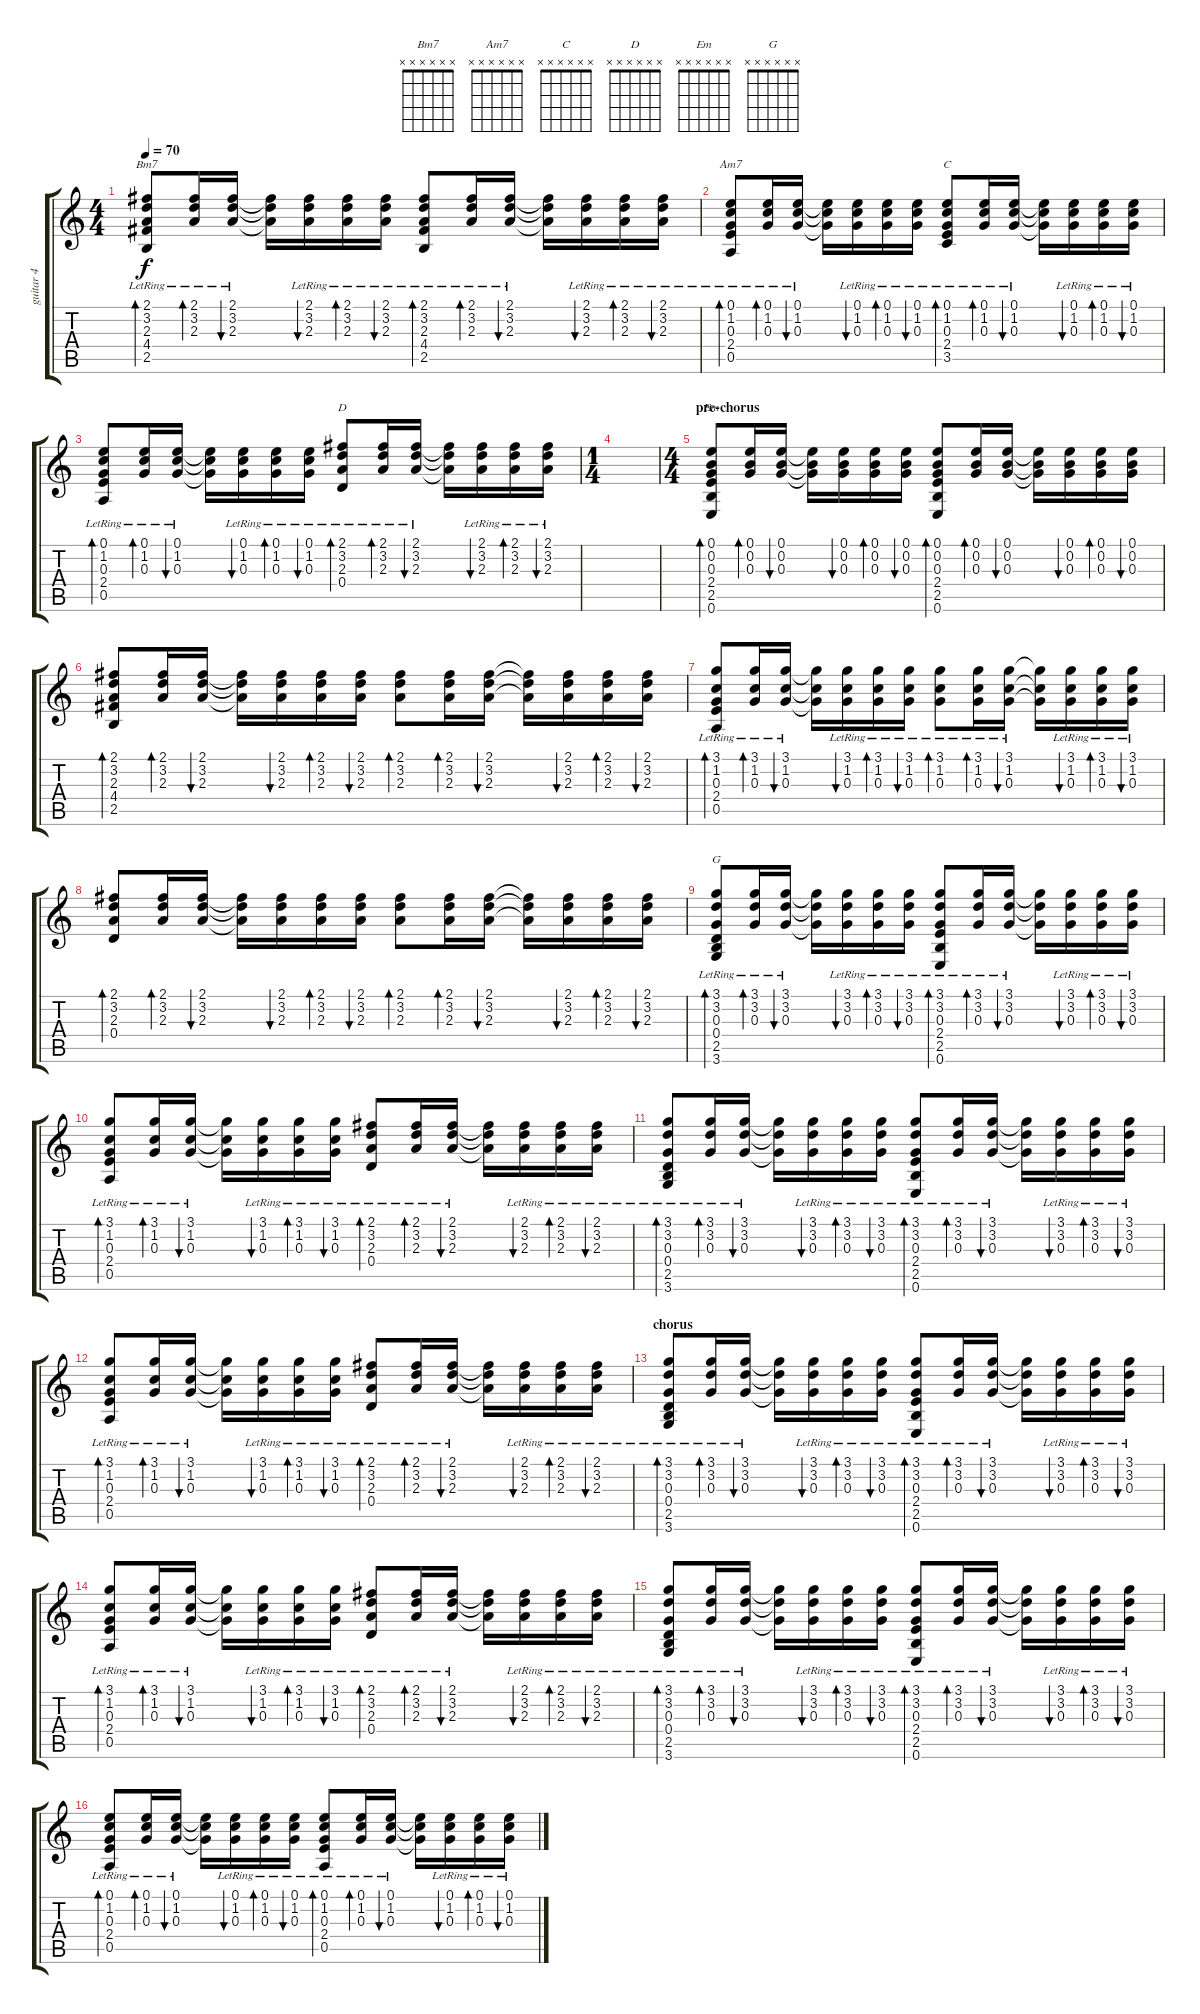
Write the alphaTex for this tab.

\track ("guitar 4" "guitar 4") {instrument electricguitarclean}
\staff {score tabs}
\tuning (E4 B3 G3 D3 A2 E2) {hide}
\chord ("Bm7" x x x x x x) {firstfret 0}
\chord ("Am7" x x x x x x) {firstfret 0}
\chord ("C" x x x x x x) {firstfret 0}
\chord ("D" x x x x x x) {firstfret 0}
\chord ("Em" x x x x x x) {firstfret 0}
\chord ("G" x x x x x x) {firstfret 0}
\ts (4 4)
\tempo 70
\clef g2
\ks c
(2.1{lr} 3.2{lr} 2.3{lr} 4.4{lr} 2.5{lr}).8{bd 60 ch "Bm7" dy f} (2.1{lr} 3.2{lr} 2.3{lr}).16{bd 60} (2.1{lr} 3.2{lr} 2.3{lr}).16{bu 60} (2.1{t} 3.2{t} 2.3{t}).16 (2.1{lr} 3.2{lr} 2.3{lr}).16{bu 60} (2.1{lr} 3.2{lr} 2.3{lr}).16{bd 60} (2.1{lr} 3.2{lr} 2.3{lr}).16{bu 60} (2.1{lr} 3.2{lr} 2.3{lr} 4.4{lr} 2.5{lr}).8{bd 60} (2.1{lr} 3.2{lr} 2.3{lr}).16{bd 60} (2.1{lr} 3.2{lr} 2.3{lr}).16{bu 60} (2.1{t} 3.2{t} 2.3{t}).16 (2.1{lr} 3.2{lr} 2.3{lr}).16{bu 60} (2.1{lr} 3.2{lr} 2.3{lr}).16{bd 60} (2.1{lr} 3.2{lr} 2.3{lr}).16{bu 60} |
(0.1{lr} 1.2{lr} 0.3{lr} 2.4{lr} 0.5{lr}).8{bd 60 ch "Am7"} (0.1{lr} 1.2{lr} 0.3{lr}).16{bd 60} (0.1{lr} 1.2{lr} 0.3{lr}).16{bu 60} (0.1{t} 1.2{t} 0.3{t}).16 (0.1{lr} 1.2{lr} 0.3{lr}).16{bu 60} (0.1{lr} 1.2{lr} 0.3{lr}).16{bd 60} (0.1{lr} 1.2{lr} 0.3{lr}).16{bu 60} (0.1{lr} 1.2{lr} 0.3{lr} 2.4{lr} 3.5{lr}).8{bd 60 ch "C"} (0.1{lr} 1.2{lr} 0.3{lr}).16{bd 60} (0.1{lr} 1.2{lr} 0.3{lr}).16{bu 60} (0.1{t} 1.2{t} 0.3{t}).16 (0.1{lr} 1.2{lr} 0.3{lr}).16{bu 60} (0.1{lr} 1.2{lr} 0.3{lr}).16{bd 60} (0.1{lr} 1.2{lr} 0.3{lr}).16{bu 60} |
(0.1{lr} 1.2{lr} 0.3{lr} 2.4{lr} 0.5{lr}).8{bd 60} (0.1{lr} 1.2{lr} 0.3{lr}).16{bd 60} (0.1{lr} 1.2{lr} 0.3{lr}).16{bu 60} (0.1{t} 1.2{t} 0.3{t}).16 (0.1{lr} 1.2{lr} 0.3{lr}).16{bu 60} (0.1{lr} 1.2{lr} 0.3{lr}).16{bd 60} (0.1{lr} 1.2{lr} 0.3{lr}).16{bu 60} (2.1{lr} 3.2{lr} 2.3{lr} 0.4{lr}).8{bd 60 ch "D"} (2.1{lr} 3.2{lr} 2.3{lr}).16{bd 60} (2.1{lr} 3.2{lr} 2.3{lr}).16{bu 60} (2.1{t} 3.2{t} 2.3{t}).16 (2.1{lr} 3.2{lr} 2.3{lr}).16{bu 60} (2.1{lr} 3.2{lr} 2.3{lr}).16{bd 60} (2.1{lr} 3.2{lr} 2.3{lr}).16{bu 60} |
\ts (1 4)
|
\ts (4 4)
\section ("" "pre-chorus")
(0.1 0.2 0.3 2.4 2.5 0.6).8{bd 60 ch "Em"} (0.1 0.2 0.3).16{bd 60} (0.1 0.2 0.3).16{bu 60} (0.1{t} 0.2{t} 0.3{t}).16 (0.1 0.2 0.3).16{bu 60} (0.1 0.2 0.3).16{bd 60} (0.1 0.2 0.3).16{bu 60} (0.1 0.2 0.3 2.4 2.5 0.6).8{bd 60} (0.1 0.2 0.3).16{bd 60} (0.1 0.2 0.3).16{bu 60} (0.1{t} 0.2{t} 0.3{t}).16 (0.1 0.2 0.3).16{bu 60} (0.1 0.2 0.3).16{bd 60} (0.1 0.2 0.3).16{bu 60} |
(2.1 3.2 2.3 4.4 2.5).8{bd 60} (2.1 3.2 2.3).16{bd 60} (2.1 3.2 2.3).16{bu 60} (2.1{t} 3.2{t} 2.3{t}).16 (2.1 3.2 2.3).16{bu 60} (2.1 3.2 2.3).16{bd 60} (2.1 3.2 2.3).16{bu 60} (2.1 3.2 2.3).8{bd 60} (2.1 3.2 2.3).16{bd 60} (2.1 3.2 2.3).16{bu 60} (2.1{t} 3.2{t} 2.3{t}).16 (2.1 3.2 2.3).16{bu 60} (2.1 3.2 2.3).16{bd 60} (2.1 3.2 2.3).16{bu 60} |
(3.1{lr} 1.2{lr} 0.3{lr} 2.4{lr} 0.5{lr}).8{bd 60} (3.1{lr} 1.2{lr} 0.3{lr}).16{bd 60} (3.1{lr} 1.2{lr} 0.3{lr}).16{bu 60} (3.1{t} 1.2{t} 0.3{t}).16 (3.1{lr} 1.2{lr} 0.3{lr}).16{bu 60} (3.1{lr} 1.2{lr} 0.3{lr}).16{bd 60} (3.1{lr} 1.2{lr} 0.3{lr}).16{bu 60} (3.1{lr} 1.2{lr} 0.3{lr}).8{bd 60} (3.1{lr} 1.2{lr} 0.3{lr}).16{bd 60} (3.1{lr} 1.2{lr} 0.3{lr}).16{bu 60} (3.1{t} 1.2{t} 0.3{t}).16 (3.1{lr} 1.2{lr} 0.3{lr}).16{bu 60} (3.1{lr} 1.2{lr} 0.3{lr}).16{bd 60} (3.1{lr} 1.2{lr} 0.3{lr}).16{bu 60} |
(2.1 3.2 2.3 0.4).8{bd 60} (2.1 3.2 2.3).16{bd 60} (2.1 3.2 2.3).16{bu 60} (2.1{t} 3.2{t} 2.3{t}).16 (2.1 3.2 2.3).16{bu 60} (2.1 3.2 2.3).16{bd 60} (2.1 3.2 2.3).16{bu 60} (2.1 3.2 2.3).8{bd 60} (2.1 3.2 2.3).16{bd 60} (2.1 3.2 2.3).16{bu 60} (2.1{t} 3.2{t} 2.3{t}).16 (2.1 3.2 2.3).16{bu 60} (2.1 3.2 2.3).16{bd 60} (2.1 3.2 2.3).16{bu 60} |
(3.1{lr} 3.2{lr} 0.3{lr} 0.4{lr} 2.5{lr} 3.6{lr}).8{bd 60 ch "G"} (3.1{lr} 3.2{lr} 0.3{lr}).16{bd 60} (3.1{lr} 3.2{lr} 0.3{lr}).16{bu 60} (3.1{t} 3.2{t} 0.3{t}).16 (3.1{lr} 3.2{lr} 0.3{lr}).16{bu 60} (3.1{lr} 3.2{lr} 0.3{lr}).16{bd 60} (3.1{lr} 3.2{lr} 0.3{lr}).16{bu 60} (3.1{lr} 3.2{lr} 0.3{lr} 2.4{lr} 2.5{lr} 0.6{lr}).8{bd 60} (3.1{lr} 3.2{lr} 0.3{lr}).16{bd 60} (3.1{lr} 3.2{lr} 0.3{lr}).16{bu 60} (3.1{t} 3.2{t} 0.3{t}).16 (3.1{lr} 3.2{lr} 0.3{lr}).16{bu 60} (3.1{lr} 3.2{lr} 0.3{lr}).16{bd 60} (3.1{lr} 3.2{lr} 0.3{lr}).16{bu 60} |
(3.1{lr} 1.2{lr} 0.3{lr} 2.4{lr} 0.5{lr}).8{bd 60} (3.1{lr} 1.2{lr} 0.3{lr}).16{bd 60} (3.1{lr} 1.2{lr} 0.3{lr}).16{bu 60} (3.1{t} 1.2{t} 0.3{t}).16 (3.1{lr} 1.2{lr} 0.3{lr}).16{bu 60} (3.1{lr} 1.2{lr} 0.3{lr}).16{bd 60} (3.1{lr} 1.2{lr} 0.3{lr}).16{bu 60} (2.1{lr} 3.2{lr} 2.3{lr} 0.4{lr}).8{bd 60} (2.1{lr} 3.2{lr} 2.3{lr}).16{bd 60} (2.1{lr} 3.2{lr} 2.3{lr}).16{bu 60} (2.1{t} 3.2{t} 2.3{t}).16 (2.1{lr} 3.2{lr} 2.3{lr}).16{bu 60} (2.1{lr} 3.2{lr} 2.3{lr}).16{bd 60} (2.1{lr} 3.2{lr} 2.3{lr}).16{bu 60} |
(3.1{lr} 3.2{lr} 0.3{lr} 0.4{lr} 2.5{lr} 3.6{lr}).8{bd 60} (3.1{lr} 3.2{lr} 0.3{lr}).16{bd 60} (3.1{lr} 3.2{lr} 0.3{lr}).16{bu 60} (3.1{t} 3.2{t} 0.3{t}).16 (3.1{lr} 3.2{lr} 0.3{lr}).16{bu 60} (3.1{lr} 3.2{lr} 0.3{lr}).16{bd 60} (3.1{lr} 3.2{lr} 0.3{lr}).16{bu 60} (3.1{lr} 3.2{lr} 0.3{lr} 2.4{lr} 2.5{lr} 0.6{lr}).8{bd 60} (3.1{lr} 3.2{lr} 0.3{lr}).16{bd 60} (3.1{lr} 3.2{lr} 0.3{lr}).16{bu 60} (3.1{t} 3.2{t} 0.3{t}).16 (3.1{lr} 3.2{lr} 0.3{lr}).16{bu 60} (3.1{lr} 3.2{lr} 0.3{lr}).16{bd 60} (3.1{lr} 3.2{lr} 0.3{lr}).16{bu 60} |
(3.1{lr} 1.2{lr} 0.3{lr} 2.4{lr} 0.5{lr}).8{bd 60} (3.1{lr} 1.2{lr} 0.3{lr}).16{bd 60} (3.1{lr} 1.2{lr} 0.3{lr}).16{bu 60} (3.1{t} 1.2{t} 0.3{t}).16 (3.1{lr} 1.2{lr} 0.3{lr}).16{bu 60} (3.1{lr} 1.2{lr} 0.3{lr}).16{bd 60} (3.1{lr} 1.2{lr} 0.3{lr}).16{bu 60} (2.1{lr} 3.2{lr} 2.3{lr} 0.4{lr}).8{bd 60} (2.1{lr} 3.2{lr} 2.3{lr}).16{bd 60} (2.1{lr} 3.2{lr} 2.3{lr}).16{bu 60} (2.1{t} 3.2{t} 2.3{t}).16 (2.1{lr} 3.2{lr} 2.3{lr}).16{bu 60} (2.1{lr} 3.2{lr} 2.3{lr}).16{bd 60} (2.1{lr} 3.2{lr} 2.3{lr}).16{bu 60} |
\section ("" "chorus")
(3.1{lr} 3.2{lr} 0.3{lr} 0.4{lr} 2.5{lr} 3.6{lr}).8{bd 60} (3.1{lr} 3.2{lr} 0.3{lr}).16{bd 60} (3.1{lr} 3.2{lr} 0.3{lr}).16{bu 60} (3.1{t} 3.2{t} 0.3{t}).16 (3.1{lr} 3.2{lr} 0.3{lr}).16{bu 60} (3.1{lr} 3.2{lr} 0.3{lr}).16{bd 60} (3.1{lr} 3.2{lr} 0.3{lr}).16{bu 60} (3.1{lr} 3.2{lr} 0.3{lr} 2.4{lr} 2.5{lr} 0.6{lr}).8{bd 60} (3.1{lr} 3.2{lr} 0.3{lr}).16{bd 60} (3.1{lr} 3.2{lr} 0.3{lr}).16{bu 60} (3.1{t} 3.2{t} 0.3{t}).16 (3.1{lr} 3.2{lr} 0.3{lr}).16{bu 60} (3.1{lr} 3.2{lr} 0.3{lr}).16{bd 60} (3.1{lr} 3.2{lr} 0.3{lr}).16{bu 60} |
(3.1{lr} 1.2{lr} 0.3{lr} 2.4{lr} 0.5{lr}).8{bd 60} (3.1{lr} 1.2{lr} 0.3{lr}).16{bd 60} (3.1{lr} 1.2{lr} 0.3{lr}).16{bu 60} (3.1{t} 1.2{t} 0.3{t}).16 (3.1{lr} 1.2{lr} 0.3{lr}).16{bu 60} (3.1{lr} 1.2{lr} 0.3{lr}).16{bd 60} (3.1{lr} 1.2{lr} 0.3{lr}).16{bu 60} (2.1{lr} 3.2{lr} 2.3{lr} 0.4{lr}).8{bd 60} (2.1{lr} 3.2{lr} 2.3{lr}).16{bd 60} (2.1{lr} 3.2{lr} 2.3{lr}).16{bu 60} (2.1{t} 3.2{t} 2.3{t}).16 (2.1{lr} 3.2{lr} 2.3{lr}).16{bu 60} (2.1{lr} 3.2{lr} 2.3{lr}).16{bd 60} (2.1{lr} 3.2{lr} 2.3{lr}).16{bu 60} |
(3.1{lr} 3.2{lr} 0.3{lr} 0.4{lr} 2.5{lr} 3.6{lr}).8{bd 60} (3.1{lr} 3.2{lr} 0.3{lr}).16{bd 60} (3.1{lr} 3.2{lr} 0.3{lr}).16{bu 60} (3.1{t} 3.2{t} 0.3{t}).16 (3.1{lr} 3.2{lr} 0.3{lr}).16{bu 60} (3.1{lr} 3.2{lr} 0.3{lr}).16{bd 60} (3.1{lr} 3.2{lr} 0.3{lr}).16{bu 60} (3.1{lr} 3.2{lr} 0.3{lr} 2.4{lr} 2.5{lr} 0.6{lr}).8{bd 60} (3.1{lr} 3.2{lr} 0.3{lr}).16{bd 60} (3.1{lr} 3.2{lr} 0.3{lr}).16{bu 60} (3.1{t} 3.2{t} 0.3{t}).16 (3.1{lr} 3.2{lr} 0.3{lr}).16{bu 60} (3.1{lr} 3.2{lr} 0.3{lr}).16{bd 60} (3.1{lr} 3.2{lr} 0.3{lr}).16{bu 60} |
(0.1{lr} 1.2{lr} 0.3{lr} 2.4{lr} 0.5{lr}).8{bd 60} (0.1{lr} 1.2{lr} 0.3{lr}).16{bd 60} (0.1{lr} 1.2{lr} 0.3{lr}).16{bu 60} (0.1{t} 1.2{t} 0.3{t}).16 (0.1{lr} 1.2{lr} 0.3{lr}).16{bu 60} (0.1{lr} 1.2{lr} 0.3{lr}).16{bd 60} (0.1{lr} 1.2{lr} 0.3{lr}).16{bu 60} (0.1{lr} 1.2{lr} 0.3{lr} 2.4{lr} 0.5{lr}).8{bd 60} (0.1{lr} 1.2{lr} 0.3{lr}).16{bd 60} (0.1{lr} 1.2{lr} 0.3{lr}).16{bu 60} (0.1{t} 1.2{t} 0.3{t}).16 (0.1{lr} 1.2{lr} 0.3{lr}).16{bu 60} (0.1{lr} 1.2{lr} 0.3{lr}).16{bd 60} (0.1{lr} 1.2{lr} 0.3{lr}).16{bu 60}
